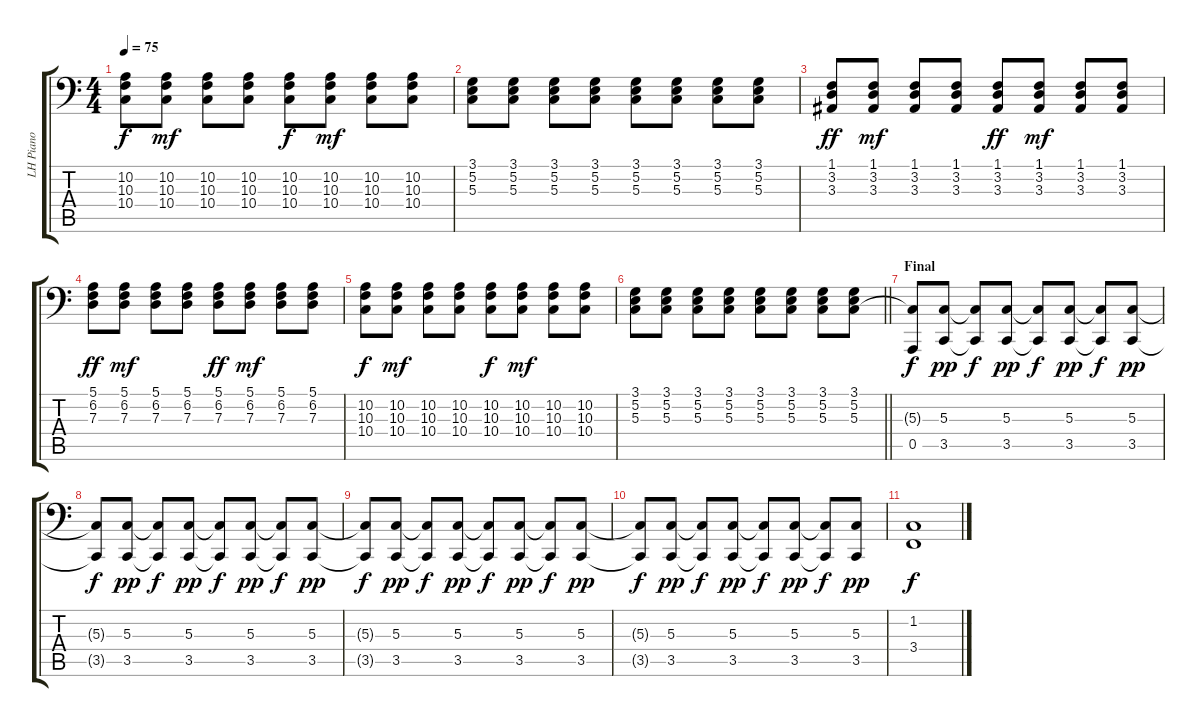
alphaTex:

\track ("LH Piano" "LH Piano") {instrument acousticgrandpiano}
\staff {score tabs}
\tuning (E3 B2 G2 D2 A1 E1) {hide}
\ts (4 4)
\tempo 75
\clef f4
\ks c
(10.2 10.3 10.4).8{dy f} (10.2 10.3 10.4).8{dy mf} (10.2 10.3 10.4).8 (10.2 10.3 10.4).8 (10.2 10.3 10.4).8{dy f} (10.2 10.3 10.4).8{dy mf} (10.2 10.3 10.4).8 (10.2 10.3 10.4).8 |
(3.1 5.2 5.3).8 (3.1 5.2 5.3).8 (3.1 5.2 5.3).8 (3.1 5.2 5.3).8 (3.1 5.2 5.3).8 (3.1 5.2 5.3).8 (3.1 5.2 5.3).8 (3.1 5.2 5.3).8 |
(1.1 3.2 3.3).8{dy ff} (1.1 3.2 3.3).8{dy mf} (1.1 3.2 3.3).8 (1.1 3.2 3.3).8 (1.1 3.2 3.3).8{dy ff} (1.1 3.2 3.3).8{dy mf} (1.1 3.2 3.3).8 (1.1 3.2 3.3).8 |
(5.1 6.2 7.3).8{dy ff} (5.1 6.2 7.3).8{dy mf} (5.1 6.2 7.3).8 (5.1 6.2 7.3).8 (5.1 6.2 7.3).8{dy ff} (5.1 6.2 7.3).8{dy mf} (5.1 6.2 7.3).8 (5.1 6.2 7.3).8 |
(10.2 10.3 10.4).8{dy f} (10.2 10.3 10.4).8{dy mf} (10.2 10.3 10.4).8 (10.2 10.3 10.4).8 (10.2 10.3 10.4).8{dy f} (10.2 10.3 10.4).8{dy mf} (10.2 10.3 10.4).8 (10.2 10.3 10.4).8 |
\barLineRight lightlight
(3.1 5.2 5.3).8 (3.1 5.2 5.3).8 (3.1 5.2 5.3).8 (3.1 5.2 5.3).8 (3.1 5.2 5.3).8 (3.1 5.2 5.3).8 (3.1 5.2 5.3).8 (3.1 5.2 5.3).8 |
\section ("" "Final")
(5.3{t} 0.5).8{dy f} (5.3 3.5).8{dy pp} (5.3{t} 3.5{t}).8{dy f} (5.3 3.5).8{dy pp} (5.3{t} 3.5{t}).8{dy f} (5.3 3.5).8{dy pp} (5.3{t} 3.5{t}).8{dy f} (5.3 3.5).8{dy pp} |
(5.3{t} 3.5{t}).8{dy f} (5.3 3.5).8{dy pp} (5.3{t} 3.5{t}).8{dy f} (5.3 3.5).8{dy pp} (5.3{t} 3.5{t}).8{dy f} (5.3 3.5).8{dy pp} (5.3{t} 3.5{t}).8{dy f} (5.3 3.5).8{dy pp} |
(5.3{t} 3.5{t}).8{dy f} (5.3 3.5).8{dy pp} (5.3{t} 3.5{t}).8{dy f} (5.3 3.5).8{dy pp} (5.3{t} 3.5{t}).8{dy f} (5.3 3.5).8{dy pp} (5.3{t} 3.5{t}).8{dy f} (5.3 3.5).8{dy pp} |
(5.3{t} 3.5{t}).8{dy f} (5.3 3.5).8{dy pp} (5.3{t} 3.5{t}).8{dy f} (5.3 3.5).8{dy pp} (5.3{t} 3.5{t}).8{dy f} (5.3 3.5).8{dy pp} (5.3{t} 3.5{t}).8{dy f} (5.3 3.5).8{dy pp} |
(1.2 3.4).1{dy f}
